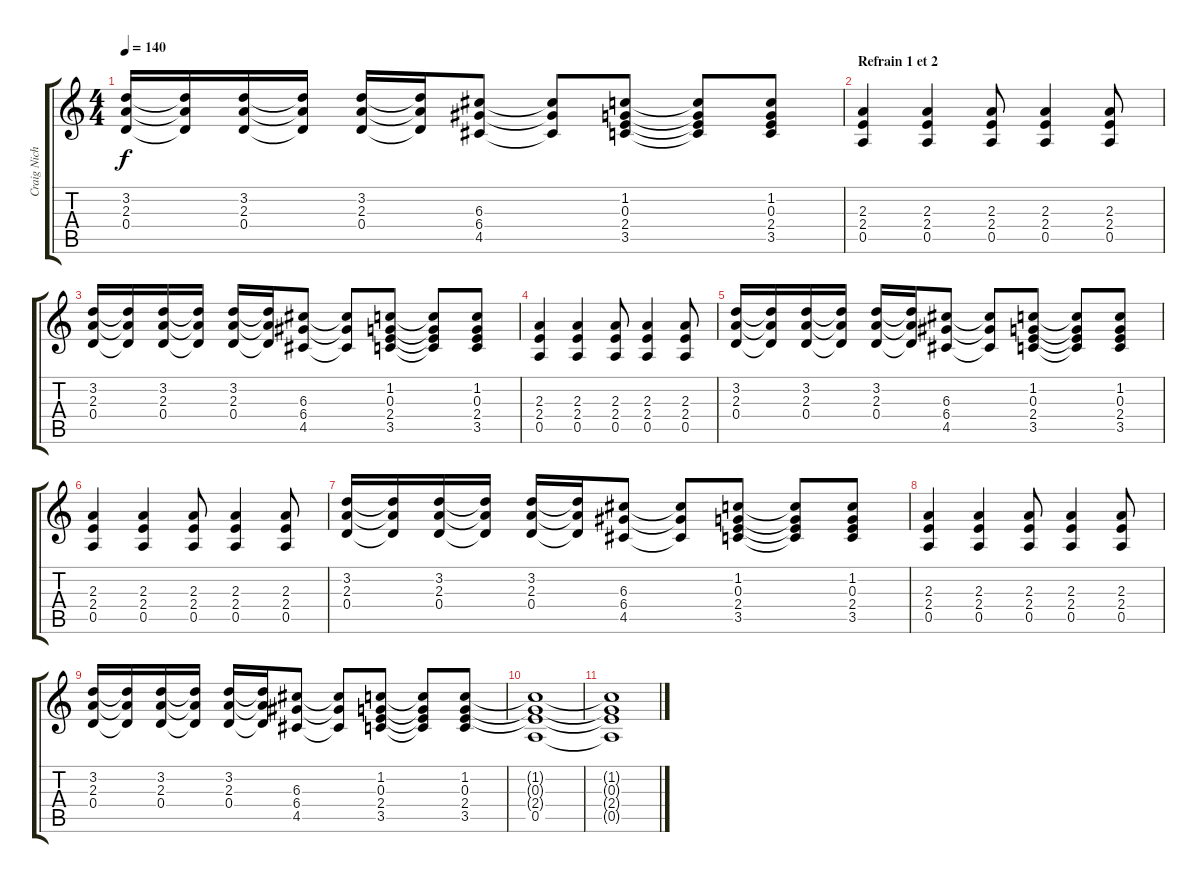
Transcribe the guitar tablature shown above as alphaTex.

\track ("Craig Nicholls" "Craig Nich") {instrument distortionguitar}
\staff {score tabs}
\tuning (E4 B3 G3 D3 A2 E2) {hide}
\ts (4 4)
\tempo 140
\clef g2
\ks c
(3.2 2.3 0.4).16{dy f} (3.2{t} 2.3{t} 0.4{t}).16 (3.2 2.3 0.4).16 (3.2{t} 2.3{t} 0.4{t}).16 (3.2 2.3 0.4).16 (3.2{t} 2.3{t} 0.4{t}).16 (6.3 6.4 4.5).8 (6.3{t} 6.4{t} 4.5{t}).8 (1.2 0.3 2.4 3.5).8 (1.2{t} 0.3{t} 2.4{t} 3.5{t}).8 (1.2 0.3 2.4 3.5).8 |
\section ("" "Refrain 1 et 2")
(2.3 2.4 0.5).4 (2.3 2.4 0.5).4 (2.3 2.4 0.5).8 (2.3 2.4 0.5).4 (2.3 2.4 0.5).8 |
(3.2 2.3 0.4).16 (3.2{t} 2.3{t} 0.4{t}).16 (3.2 2.3 0.4).16 (3.2{t} 2.3{t} 0.4{t}).16 (3.2 2.3 0.4).16 (3.2{t} 2.3{t} 0.4{t}).16 (6.3 6.4 4.5).8 (6.3{t} 6.4{t} 4.5{t}).8 (1.2 0.3 2.4 3.5).8 (1.2{t} 0.3{t} 2.4{t} 3.5{t}).8 (1.2 0.3 2.4 3.5).8 |
(2.3 2.4 0.5).4 (2.3 2.4 0.5).4 (2.3 2.4 0.5).8 (2.3 2.4 0.5).4 (2.3 2.4 0.5).8 |
(3.2 2.3 0.4).16 (3.2{t} 2.3{t} 0.4{t}).16 (3.2 2.3 0.4).16 (3.2{t} 2.3{t} 0.4{t}).16 (3.2 2.3 0.4).16 (3.2{t} 2.3{t} 0.4{t}).16 (6.3 6.4 4.5).8 (6.3{t} 6.4{t} 4.5{t}).8 (1.2 0.3 2.4 3.5).8 (1.2{t} 0.3{t} 2.4{t} 3.5{t}).8 (1.2 0.3 2.4 3.5).8 |
(2.3 2.4 0.5).4 (2.3 2.4 0.5).4 (2.3 2.4 0.5).8 (2.3 2.4 0.5).4 (2.3 2.4 0.5).8 |
(3.2 2.3 0.4).16 (3.2{t} 2.3{t} 0.4{t}).16 (3.2 2.3 0.4).16 (3.2{t} 2.3{t} 0.4{t}).16 (3.2 2.3 0.4).16 (3.2{t} 2.3{t} 0.4{t}).16 (6.3 6.4 4.5).8 (6.3{t} 6.4{t} 4.5{t}).8 (1.2 0.3 2.4 3.5).8 (1.2{t} 0.3{t} 2.4{t} 3.5{t}).8 (1.2 0.3 2.4 3.5).8 |
(2.3 2.4 0.5).4 (2.3 2.4 0.5).4 (2.3 2.4 0.5).8 (2.3 2.4 0.5).4 (2.3 2.4 0.5).8 |
(3.2 2.3 0.4).16 (3.2{t} 2.3{t} 0.4{t}).16 (3.2 2.3 0.4).16 (3.2{t} 2.3{t} 0.4{t}).16 (3.2 2.3 0.4).16 (3.2{t} 2.3{t} 0.4{t}).16 (6.3 6.4 4.5).8 (6.3{t} 6.4{t} 4.5{t}).8 (1.2 0.3 2.4 3.5).8 (1.2{t} 0.3{t} 2.4{t} 3.5{t}).8 (1.2 0.3 2.4 3.5).8 |
(1.2{t} 0.3{t} 2.4{t} 0.5).1 |
(1.2{t} 0.3{t} 2.4{t} 0.5{t}).1
